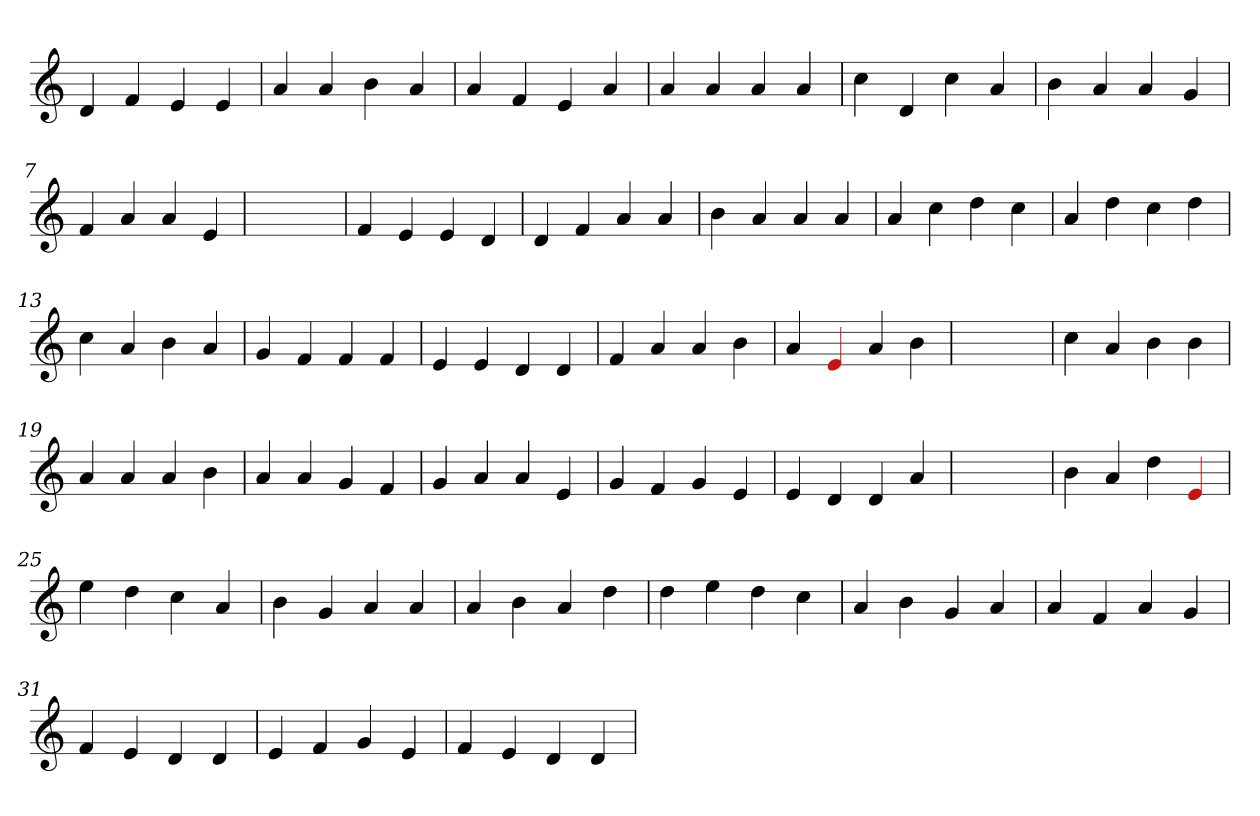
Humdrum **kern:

**kern
*part1
*staff1
*clefG2
=1
4d
4f
4e
4e
=2
4a
4a
4b
4a
=3
4a
4f
4e
4a
=4
4a
4a
4a
4a
=5
4cc
4d
4cc
4a
=6
4b
4a
4a
4g
=7
4f
4a
4a
4e
=8
1ryy
=8
4f
4e
4e
4d
=9
4d
4f
4a
4a
=10
4b
4a
4a
4a
=11
4a
4cc
4dd
4cc
=12
4a
4dd
4cc
4dd
=13
4cc
4a
4b
4a
=14
4g
4f
4f
4f
=15
4e
4e
4d
4d
=16
4f
4a
4a
4b
=17
4a
4Re
4a
4b
=18
1ryy
=18
4cc
4a
4b
4b
=19
4a
4a
4a
4b
=20
4a
4a
4g
4f
=21
4g
4a
4a
4e
=22
4g
4f
4g
4e
=23
4e
4d
4d
4a
=24
1ryy
=24
4b
4a
4dd
4Re
=25
4ee
4dd
4cc
4a
=26
4b
4g
4a
4a
=27
4a
4b
4a
4dd
=28
4dd
4ee
4dd
4cc
=29
4a
4b
4g
4a
=30
4a
4f
4a
4g
=31
4f
4e
4d
4d
=32
4e
4f
4g
4e
=33
4f
4e
4d
4d
=
*-
